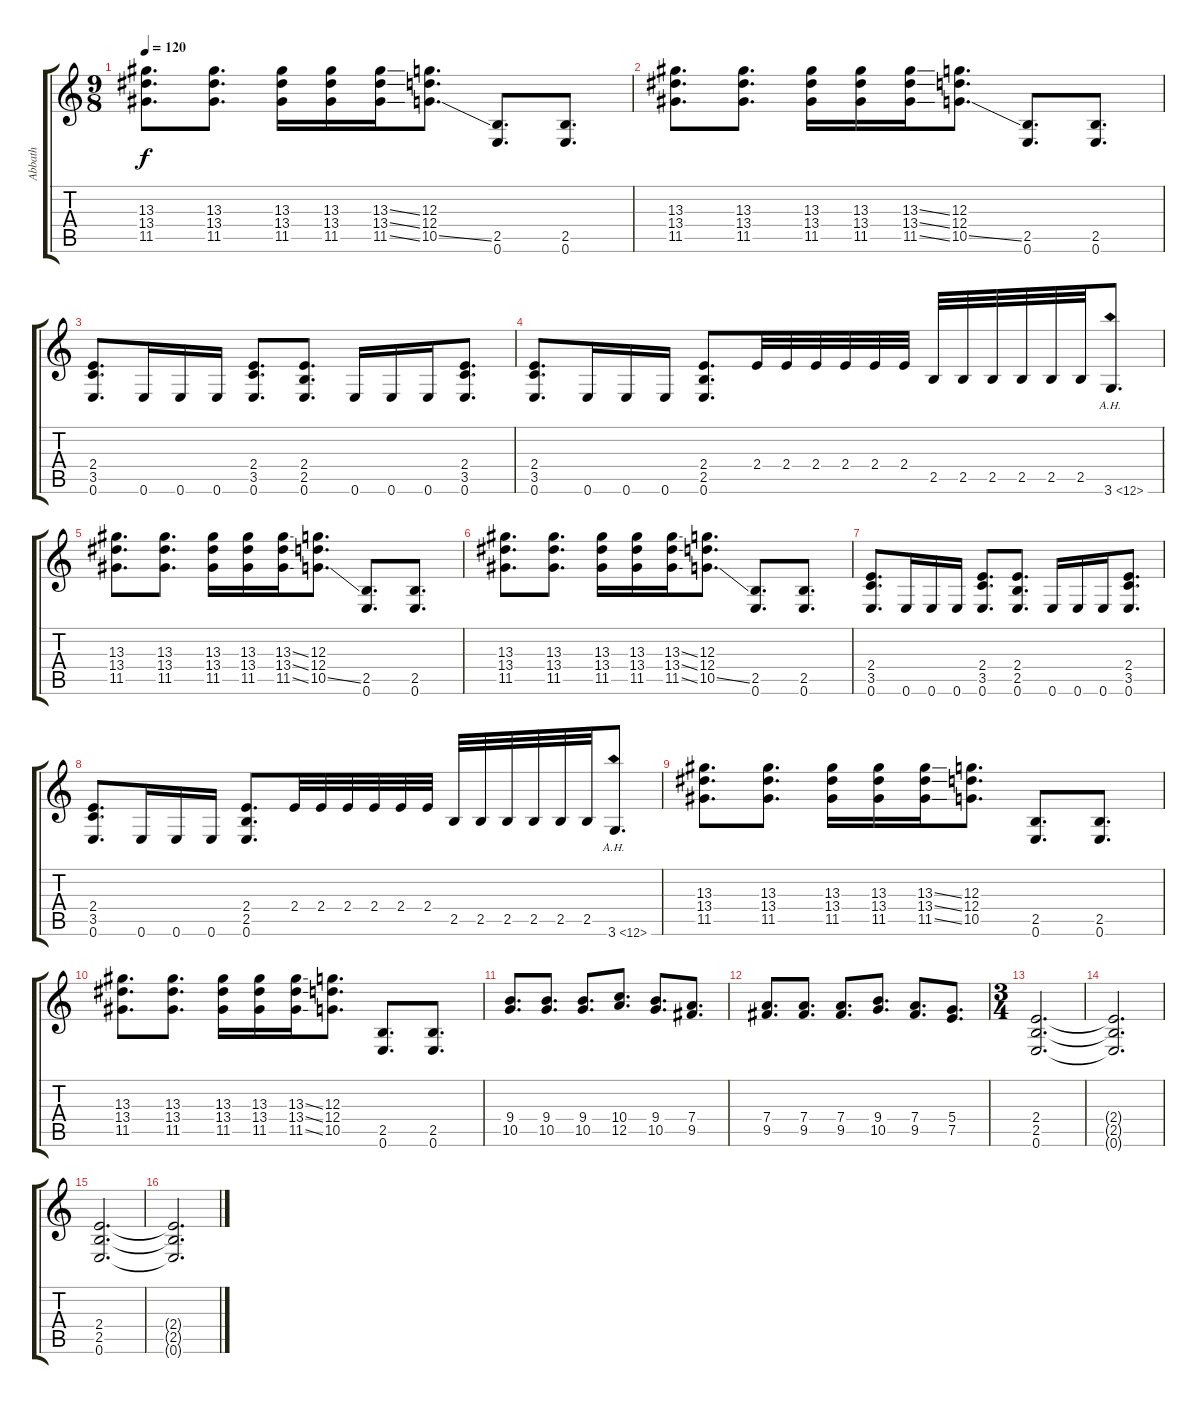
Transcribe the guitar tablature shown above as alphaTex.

\track ("Abbath" "Abbath") {instrument distortionguitar}
\staff {score tabs}
\tuning (E4 B3 G3 D3 A2 E2) {hide}
\ts (9 8)
\tempo 120
\clef g2
\ks c
(13.3 13.4 11.5).8{d dy f instrument distortionguitar} (13.3 13.4 11.5).8{d} (13.3 13.4 11.5).16 (13.3 13.4 11.5).16 (13.3{ss} 13.4{ss} 11.5{ss}).16 (12.3 12.4 10.5{ss}).8{d} (2.5 0.6).8{d} (2.5 0.6).8{d} |
(13.3 13.4 11.5).8{d} (13.3 13.4 11.5).8{d} (13.3 13.4 11.5).16 (13.3 13.4 11.5).16 (13.3{ss} 13.4{ss} 11.5{ss}).16 (12.3 12.4 10.5{ss}).8{d} (2.5 0.6).8{d} (2.5 0.6).8{d} |
(2.4 3.5 0.6).8{d} 0.6.16 0.6.16 0.6.16 (2.4 3.5 0.6).8{d} (2.4 2.5 0.6).8{d} 0.6.16 0.6.16 0.6.16 (2.4 3.5 0.6).8{d} |
(2.4 3.5 0.6).8{d} 0.6.16 0.6.16 0.6.16 (2.4 2.5 0.6).8{d} 2.4.32 2.4.32 2.4.32 2.4.32 2.4.32 2.4.32 2.5.32 2.5.32 2.5.32 2.5.32 2.5.32 2.5.32 3.6{ah 9}.8{d instrument guitarharmonics} |
(13.3 13.4 11.5).8{d instrument distortionguitar} (13.3 13.4 11.5).8{d} (13.3 13.4 11.5).16 (13.3 13.4 11.5).16 (13.3{ss} 13.4{ss} 11.5{ss}).16 (12.3 12.4 10.5{ss}).8{d} (2.5 0.6).8{d} (2.5 0.6).8{d} |
(13.3 13.4 11.5).8{d} (13.3 13.4 11.5).8{d} (13.3 13.4 11.5).16 (13.3 13.4 11.5).16 (13.3{ss} 13.4{ss} 11.5{ss}).16 (12.3 12.4 10.5{ss}).8{d} (2.5 0.6).8{d} (2.5 0.6).8{d} |
(2.4 3.5 0.6).8{d} 0.6.16 0.6.16 0.6.16 (2.4 3.5 0.6).8{d} (2.4 2.5 0.6).8{d} 0.6.16 0.6.16 0.6.16 (2.4 3.5 0.6).8{d} |
(2.4 3.5 0.6).8{d} 0.6.16 0.6.16 0.6.16 (2.4 2.5 0.6).8{d} 2.4.32 2.4.32 2.4.32 2.4.32 2.4.32 2.4.32 2.5.32 2.5.32 2.5.32 2.5.32 2.5.32 2.5.32 3.6{ah 9}.8{d instrument guitarharmonics} |
(13.3 13.4 11.5).8{d instrument distortionguitar} (13.3 13.4 11.5).8{d} (13.3 13.4 11.5).16 (13.3 13.4 11.5).16 (13.3{ss} 13.4{ss} 11.5{ss}).16 (12.3 12.4 10.5).8{d} (2.5 0.6).8{d} (2.5 0.6).8{d} |
(13.3 13.4 11.5).8{d instrument distortionguitar} (13.3 13.4 11.5).8{d} (13.3 13.4 11.5).16 (13.3 13.4 11.5).16 (13.3{ss} 13.4{ss} 11.5{ss}).16 (12.3 12.4 10.5).8{d} (2.5 0.6).8{d} (2.5 0.6).8{d} |
(9.4 10.5).8{d} (9.4 10.5).8{d} (9.4 10.5).8{d} (10.4 12.5).8{d} (9.4 10.5).8{d} (7.4 9.5).8{d} |
(7.4 9.5).8{d} (7.4 9.5).8{d} (7.4 9.5).8{d} (9.4 10.5).8{d} (7.4 9.5).8{d} (5.4 7.5).8{d} |
\ts (3 4)
(2.4 2.5 0.6).2{d} |
(2.4{t} 2.5{t} 0.6{t}).2{d} |
(2.4 2.5 0.6).2{d} |
(2.4{t} 2.5{t} 0.6{t}).2{d}
